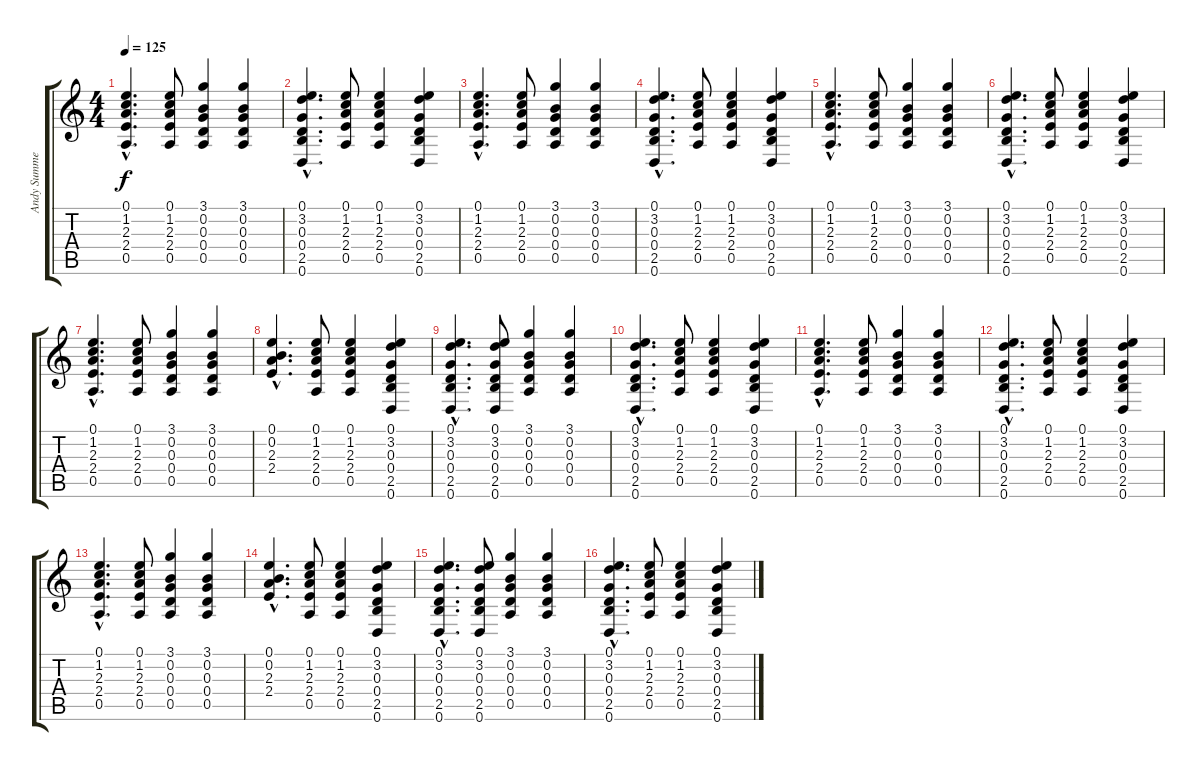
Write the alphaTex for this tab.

\track ("Andy Summers" "Andy Summe") {instrument acousticguitarnylon}
\staff {score tabs}
\tuning (E4 B3 G3 D3 A2 D2) {hide}
\ts (4 4)
\tempo 125
\clef g2
\ks c
(0.1{hac} 1.2{hac} 2.3{hac} 2.4{hac} 0.5{hac}).4{d dy f} (0.1 1.2 2.3 2.4 0.5).8 (3.1 0.2 0.3 0.4 0.5).4 (3.1 0.2 0.3 0.4 0.5).4 |
(0.1{hac} 3.2{hac} 0.3{hac} 0.4{hac} 2.5{hac} 0.6{hac}).4{d} (0.1 1.2 2.3 2.4 0.5).8 (0.1 1.2 2.3 2.4 0.5).4 (0.1 3.2 0.3 0.4 2.5 0.6).4 |
(0.1{hac} 1.2{hac} 2.3{hac} 2.4{hac} 0.5{hac}).4{d} (0.1 1.2 2.3 2.4 0.5).8 (3.1 0.2 0.3 0.4 0.5).4 (3.1 0.2 0.3 0.4 0.5).4 |
(0.1{hac} 3.2{hac} 0.3{hac} 0.4{hac} 2.5{hac} 0.6{hac}).4{d} (0.1 1.2 2.3 2.4 0.5).8 (0.1 1.2 2.3 2.4 0.5).4 (0.1 3.2 0.3 0.4 2.5 0.6).4 |
(0.1{hac} 1.2{hac} 2.3{hac} 2.4{hac} 0.5{hac}).4{d} (0.1 1.2 2.3 2.4 0.5).8 (3.1 0.2 0.3 0.4 0.5).4 (3.1 0.2 0.3 0.4 0.5).4 |
(0.1{hac} 3.2{hac} 0.3{hac} 0.4{hac} 2.5{hac} 0.6{hac}).4{d} (0.1 1.2 2.3 2.4 0.5).8 (0.1 1.2 2.3 2.4 0.5).4 (0.1 3.2 0.3 0.4 2.5 0.6).4 |
(0.1{hac} 1.2{hac} 2.3{hac} 2.4{hac} 0.5{hac}).4{d} (0.1 1.2 2.3 2.4 0.5).8 (3.1 0.2 0.3 0.4 0.5).4 (3.1 0.2 0.3 0.4 0.5).4 |
(0.1{hac} 0.2{hac} 2.3{hac} 2.4{hac}).4{d} (0.1 1.2 2.3 2.4 0.5).8 (0.1 1.2 2.3 2.4 0.5).4 (0.1 3.2 0.3 0.4 2.5 0.6).4 |
(0.1{hac} 3.2{hac} 0.3{hac} 0.4{hac} 2.5{hac} 0.6{hac}).4{d} (0.1 3.2 0.3 0.4 2.5 0.6).8 (3.1 0.2 0.3 0.4 0.5).4 (3.1 0.2 0.3 0.4 0.5).4 |
(0.1{hac} 3.2{hac} 0.3{hac} 0.4{hac} 2.5{hac} 0.6{hac}).4{d} (0.1 1.2 2.3 2.4 0.5).8 (0.1 1.2 2.3 2.4 0.5).4 (0.1 3.2 0.3 0.4 2.5 0.6).4 |
(0.1{hac} 1.2{hac} 2.3{hac} 2.4{hac} 0.5{hac}).4{d} (0.1 1.2 2.3 2.4 0.5).8 (3.1 0.2 0.3 0.4 0.5).4 (3.1 0.2 0.3 0.4 0.5).4 |
(0.1{hac} 3.2{hac} 0.3{hac} 0.4{hac} 2.5{hac} 0.6{hac}).4{d} (0.1 1.2 2.3 2.4 0.5).8 (0.1 1.2 2.3 2.4 0.5).4 (0.1 3.2 0.3 0.4 2.5 0.6).4 |
(0.1{hac} 1.2{hac} 2.3{hac} 2.4{hac} 0.5{hac}).4{d} (0.1 1.2 2.3 2.4 0.5).8 (3.1 0.2 0.3 0.4 0.5).4 (3.1 0.2 0.3 0.4 0.5).4 |
(0.1{hac} 0.2{hac} 2.3{hac} 2.4{hac}).4{d} (0.1 1.2 2.3 2.4 0.5).8 (0.1 1.2 2.3 2.4 0.5).4 (0.1 3.2 0.3 0.4 2.5 0.6).4 |
(0.1{hac} 3.2{hac} 0.3{hac} 0.4{hac} 2.5{hac} 0.6{hac}).4{d} (0.1 3.2 0.3 0.4 2.5 0.6).8 (3.1 0.2 0.3 0.4 0.5).4 (3.1 0.2 0.3 0.4 0.5).4 |
(0.1{hac} 3.2{hac} 0.3{hac} 0.4{hac} 2.5{hac} 0.6{hac}).4{d} (0.1 1.2 2.3 2.4 0.5).8 (0.1 1.2 2.3 2.4 0.5).4 (0.1 3.2 0.3 0.4 2.5 0.6).4
